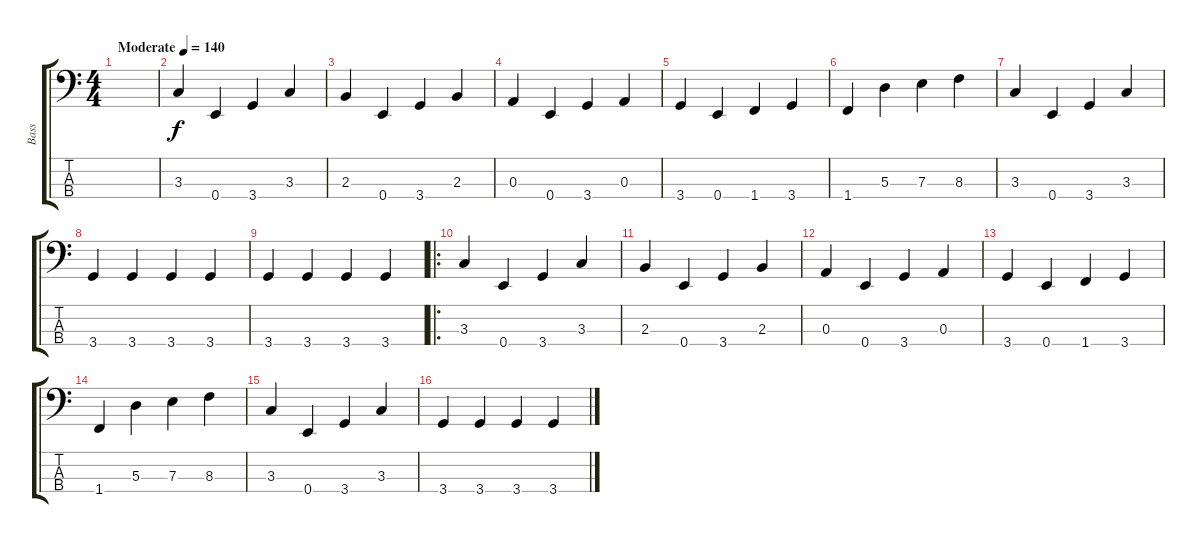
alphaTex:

\track ("Bass" "Bass") {instrument electricbasspick}
\staff {score tabs}
\tuning (G2 D2 A1 E1) {hide}
\ts (4 4)
\tempo (140 "Moderate")
\clef f4
\ks c
|
3.3.4 0.4.4 3.4.4 3.3.4 |
2.3.4 0.4.4 3.4.4 2.3.4 |
0.3.4 0.4.4 3.4.4 0.3.4 |
3.4.4 0.4.4 1.4.4 3.4.4 |
1.4.4 5.3.4 7.3.4 8.3.4 |
3.3.4 0.4.4 3.4.4 3.3.4 |
3.4.4 3.4.4 3.4.4 3.4.4 |
3.4.4 3.4.4 3.4.4 3.4.4 |
\ro
3.3.4 0.4.4 3.4.4 3.3.4 |
2.3.4 0.4.4 3.4.4 2.3.4 |
0.3.4 0.4.4 3.4.4 0.3.4 |
3.4.4 0.4.4 1.4.4 3.4.4 |
1.4.4 5.3.4 7.3.4 8.3.4 |
3.3.4 0.4.4 3.4.4 3.3.4 |
3.4.4 3.4.4 3.4.4 3.4.4
